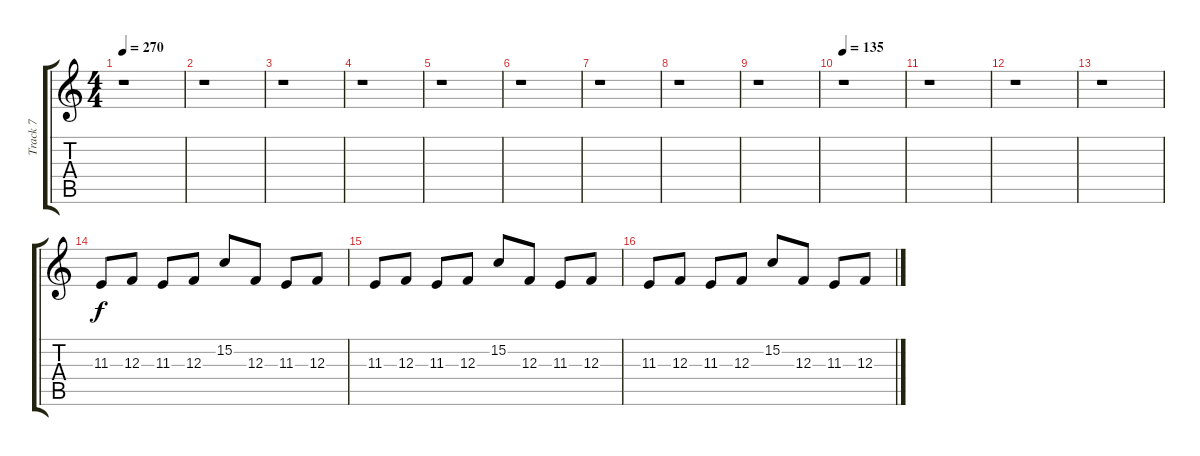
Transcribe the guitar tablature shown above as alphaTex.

\track ("Track 7" "Track 7") {instrument flute}
\staff {score tabs}
\tuning (D4 A3 F3 C3 G2 C2) {hide}
\ts (4 4)
\tempo 270
\clef g2
\ks c
r.1{dy f} |
r.1 |
r.1 |
r.1 |
r.1 |
r.1 |
r.1 |
r.1 |
r.1 |
\tempo 135
r.1 |
r.1 |
r.1 |
r.1 |
11.3.8 12.3.8 11.3.8 12.3.8 15.2.8 12.3.8 11.3.8 12.3.8 |
11.3.8 12.3.8 11.3.8 12.3.8 15.2.8 12.3.8 11.3.8 12.3.8 |
11.3.8 12.3.8 11.3.8 12.3.8 15.2.8 12.3.8 11.3.8 12.3.8
